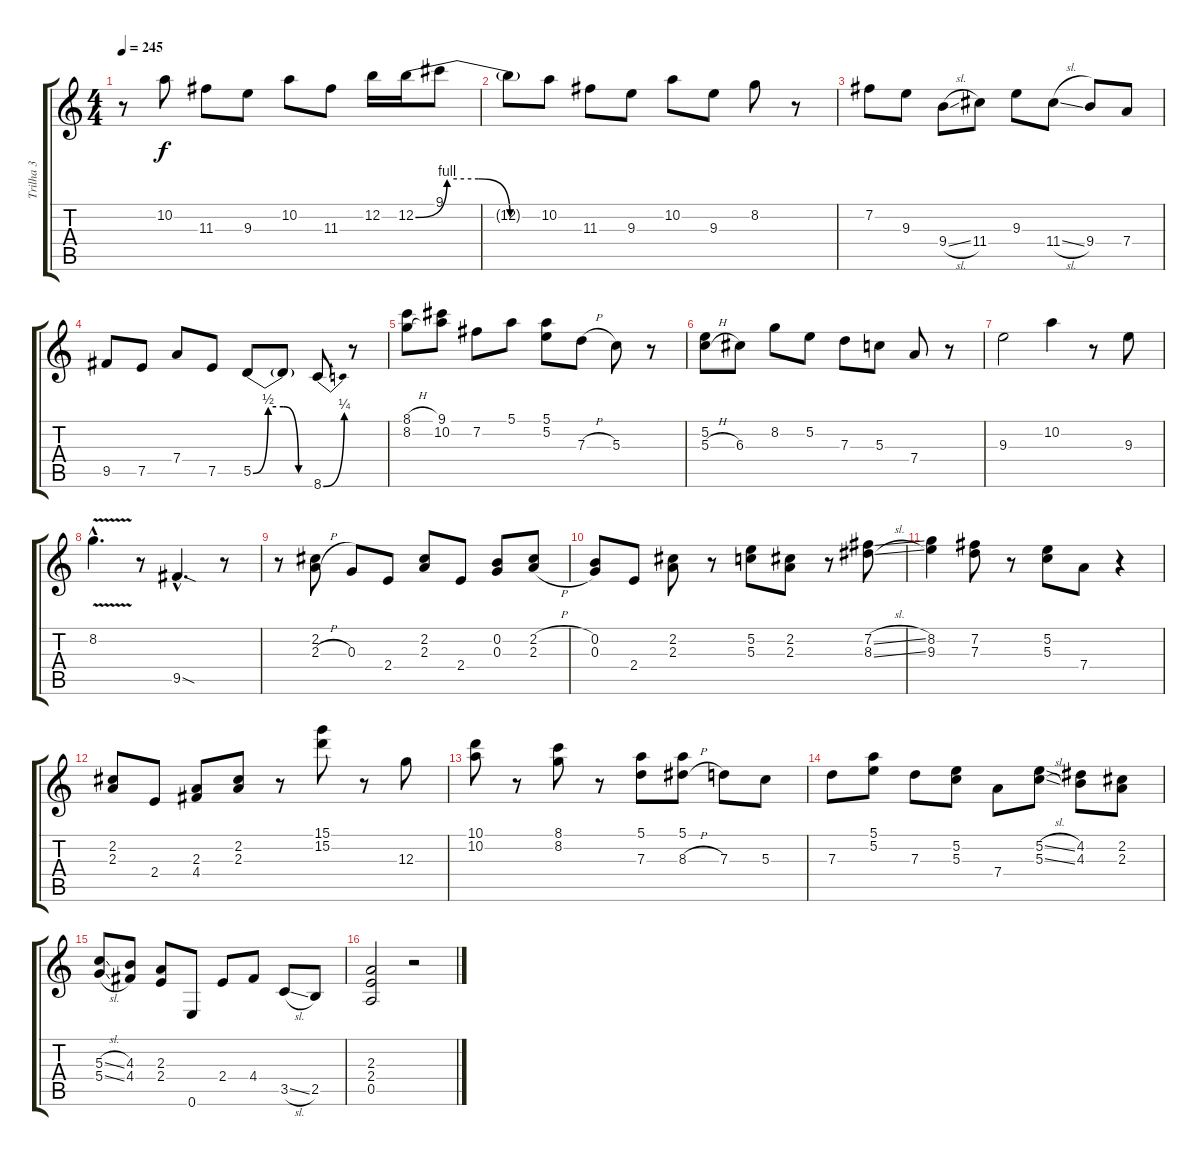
\track ("Trilha 3" "Trilha 3") {instrument electricguitarclean}
\staff {score tabs}
\tuning (E4 B3 G3 D3 A2 E2) {hide}
\ts (4 4)
\tempo 245
\clef g2
\ks c
r.8{dy ff} 10.2.8{dy f} 11.3.8 9.3.8 10.2.8 11.3.8 12.2.16 12.2{be (custom 0 0 15 4 30 4 45 0 60 0)}.16 9.1.8 |
12.2{t}.8 10.2.8 11.3.8 9.3.8 10.2.8 9.3.8 8.2.8 r.8 |
7.2.8 9.3.8 9.4{sl}.8 11.4.8 9.3.8 11.4{sl}.8 9.4.8 7.4.8 |
9.5.8 7.5.8 7.4.8 7.5.8 5.5{be (custom 0 0 15 2 30 2 45 0 60 0)}.8 5.5{t}.8 8.6{be (bend 0 0 60 1)}.8 r.8 |
(8.1{h} 8.2{h}).8 (9.1 10.2).8 7.2.8 5.1.8 (5.1 5.2).8 7.3{h}.8 5.3.8 r.8 |
(5.2 5.3{h}).8 6.3.8 8.2.8 5.2.8 7.3.8 5.3.8 7.4.8 r.8 |
9.3.2 10.2.4 r.8 9.3.8 |
8.2{v hac}.4{d} r.8 9.5{sod hac}.4{d} r.8 |
r.8 (2.2 2.3{h}).8 0.3.8 2.4.8 (2.2 2.3).8 2.4.8 (0.2 0.3).8 (2.2{h} 2.3{h}).8 |
(0.2 0.3).8 2.4.8 (2.2 2.3).8 r.8 (5.2 5.3).8 (2.2 2.3).8 r.8 (7.2{sl} 8.3{sl}).8 |
(8.2 9.3).4 (7.2 7.3).8 r.8 (5.2 5.3).8 7.4.8 r.4 |
(2.2 2.3).8 2.4.8 (2.3 4.4).8 (2.2 2.3).8 r.8 (15.1 15.2).8 r.8 12.3.8 |
(10.1 10.2).8 r.8 (8.1 8.2).8 r.8 (5.1 7.3).8 (5.1 8.3{h}).8 7.3.8 5.3.8 |
7.3.8 (5.1 5.2).8 7.3.8 (5.2 5.3).8 7.4.8 (5.2{sl} 5.3{sl}).8 (4.2 4.3).8 (2.2 2.3).8 |
(5.3{sl} 5.4{sl}).8 (4.3 4.4).8 (2.3 2.4).8 0.6.8 2.4.8 4.4.8 3.5{sl}.8 2.5.8 |
(2.3 2.4 0.5).2 r.2
